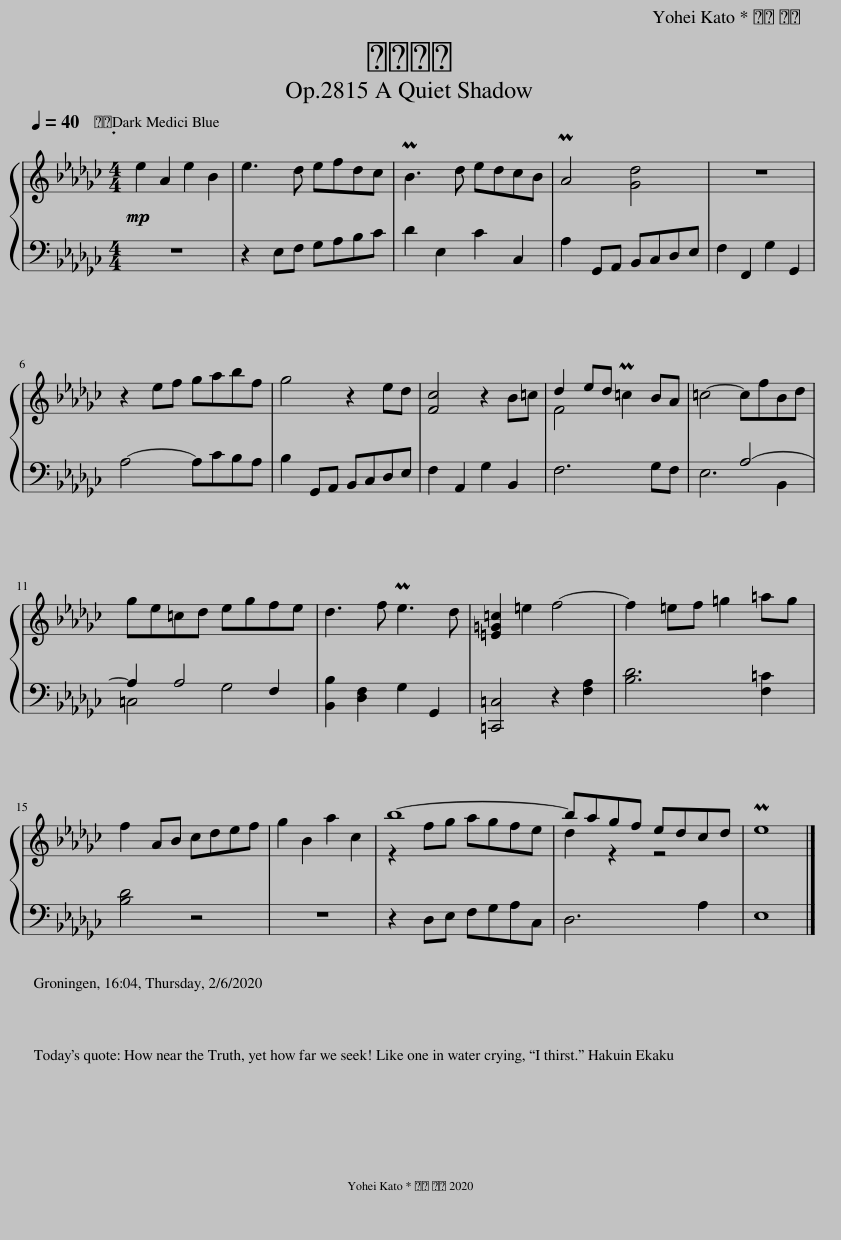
X:1
%%score { ( 1 3 ) | ( 2 4 ) }
L:1/8
Q:1/4=40
M:4/4
I:linebreak $
K:Gb
V:1 treble
V:3 treble
V:2 bass
V:4 bass
V:1
!mp! e2 A2 e2 B2 | e3 d efdc | PB3 d edcB | PA4 [Gd]4 | z8 |$ %5
 z2 ef gabf | g4 z2 ed | [Fc]4 z2 B=c | d2 ed P=c2 BA | =c4- cfBd |$ %10
 ge=cd egfe | d3 f Pe3 d | [=E=G=c]2 =e2 f4- | f2 =ef =g2 =ag |$ f2 AB cdef | %15
 g2 B2 a2 c2 | b8- | bagf edcd | Pe8 |] %19
V:2
 z8 | z2 E,F, G,A,B,C | D2 E,2 C2 C,2 | A,2 G,,A,, B,,C,D,E, | F,2 F,,2 G,2 G,,2 |$ %5
 A,4- A,CB,A, | B,2 G,,A,, B,,C,D,E, | F,2 A,,2 G,2 B,,2 | F,6 G,F, | E,6 B,,2 |$ %10
 =C,4 G,4 | [B,,B,]2 [D,F,]2 G,2 G,,2 | [=C,,=C,]4 z2 [F,A,]2 | [B,D]6 [F,=C]2 |$ [B,D]4 z4 | %15
 z8 | z2 D,E, F,G,A,C, | D,6 A,2 | E,8 |] %19
V:3
 x8 | x8 | x8 | x8 | x8 |$ %5
 x8 | x8 | x8 | F4 x4 | x8 |$ %10
 x8 | x8 | x8 | x8 |$ x8 | %15
 x8 | z2 fg agfe | d2 z2 z4 | x8 |] %19
V:4
 x8 | x8 | x8 | x8 | x8 |$ %5
 x8 | x8 | x8 | x8 | x4 A,4- |$ %10
 A,2 A,4 F,2 | x8 | x8 | x8 |$ x8 | %15
 x8 | x8 | x8 | x8 |] %19
